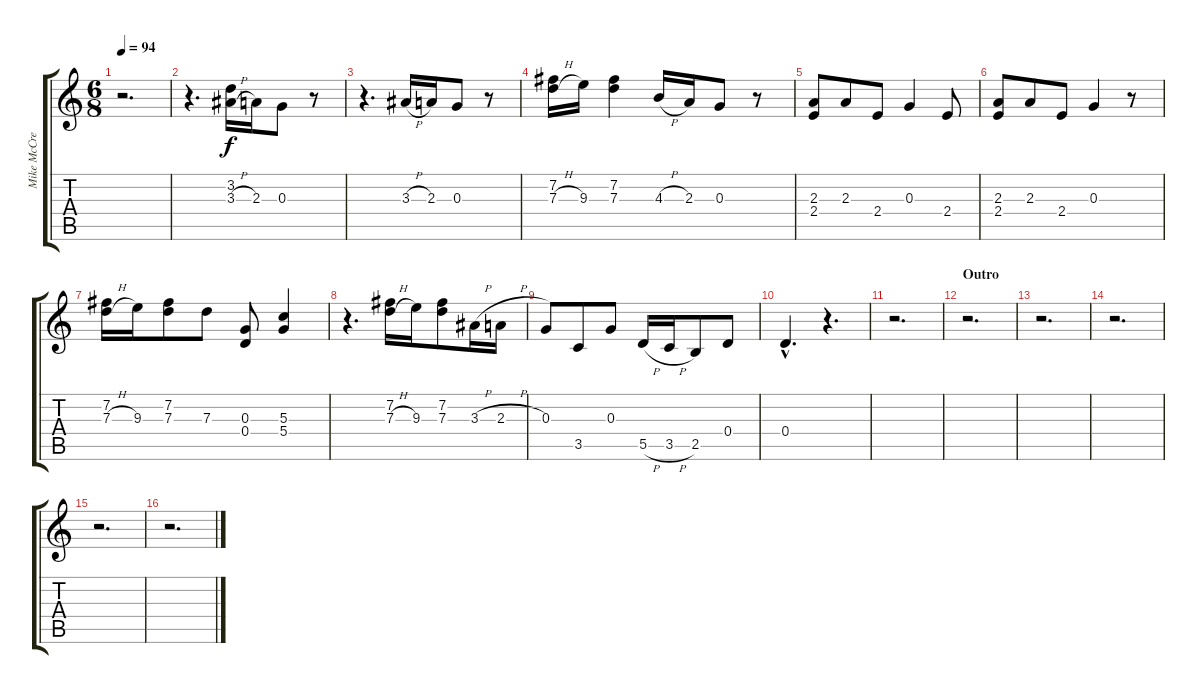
\track ("Mike McCready" "Mike McCre") {instrument electricguitarclean}
\staff {score tabs}
\tuning (E4 B3 G3 D3 A2 E2) {hide}
\ts (6 8)
\tempo 94
\clef g2
\ks c
r.2{d dy f} |
r.4{d} (3.2 3.3{h}).16 2.3.16 0.3.8 r.8 |
\section ("" "")
r.4{d} 3.3{h}.16 2.3.16 0.3.8 r.8 |
(7.2 7.3{h}).16 9.3.16 (7.2 7.3).4 4.3{h}.16 2.3.16 0.3.8 r.8 |
(2.3 2.4).8 2.3.8 2.4.8 0.3.4 2.4.8 |
(2.3 2.4).8 2.3.8 2.4.8 0.3.4 r.8 |
(7.2 7.3{h}).16 9.3.16 (7.2 7.3).8 7.3.8 (0.3 0.4).8 (5.3 5.4).4 |
r.4{d} (7.2 7.3{h}).16 9.3.16 (7.2 7.3).8 3.3{h}.16 2.3{h}.16 |
0.3.8 3.5.8 0.3.8 5.5{h}.16 3.5{h}.16 2.5.8 0.4.8 |
0.4{hac}.4{d} r.4{d} |
r.2{d} |
\section ("" "Outro")
r.2{d} |
r.2{d} |
r.2{d} |
r.2{d} |
r.2{d}
